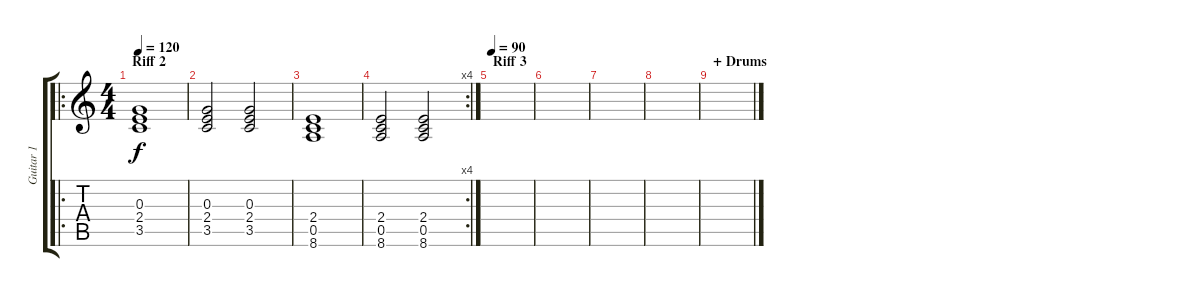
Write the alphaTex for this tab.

\track ("Guitar 1" "Guitar 1") {instrument distortionguitar}
\staff {score tabs}
\tuning (E4 B3 G3 D3 A2 E2) {hide}
\ro
\ts (4 4)
\section ("" "Riff 2")
\tempo 120
\clef g2
\ks c
(0.3 2.4 3.5).1{dy f} |
(0.3 2.4 3.5).2 (0.3 2.4 3.5).2 |
(2.4 0.5 8.6).1 |
\rc 4
(2.4 0.5 8.6).2 (2.4 0.5 8.6).2 |
\section ("" "Riff 3")
\tempo 90
|
|
|
|
\section ("" "+ Drums")
